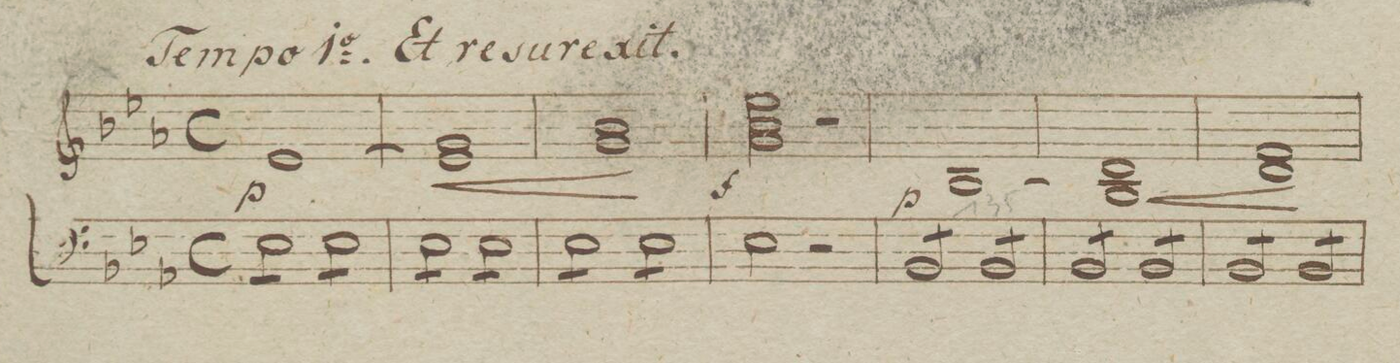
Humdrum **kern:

**kern	**dynam
*I"Organo	*
*clefF4	*
*k[b-e-a-]	*
*met(c)	*
*M4/4	*
*tremolo	*
8E-\L	.
8E-\	.
8E-\	.
8E-\J	.
8E-\L	.
8E-\	.
8E-\	.
8E-\J	.
=128	=128
8E-\L	.
8E-\	.
8E-\	.
8E-\J	.
8E-\L	.
8E-\	.
8E-\	.
8E-\J	.
=129	=129
8E-\L	.
8E-\	.
8E-\	.
8E-\J	.
8E-\L	.
8E-\	.
8E-\	.
8E-\J	.
*Xtremolo	*
=130	=130
2E-\	.
2r	.
=131	=131
*tremolo	*
8BB-/L	.
8BB-/	.
8BB-/	.
8BB-/J	.
8BB-/L	.
8BB-/	.
8BB-/	.
8BB-/J	.
=132	=132
8BB-/L	.
8BB-/	.
8BB-/	.
8BB-/J	.
8BB-/L	.
8BB-/	.
8BB-/	.
8BB-/J	.
=133	=133
8BB-/L	.
8BB-/	.
8BB-/	.
8BB-/J	.
8BB-/L	.
8BB-/	.
8BB-/	.
8BB-/J	.
*Xtremolo	*
=134	=134
*-	*-
